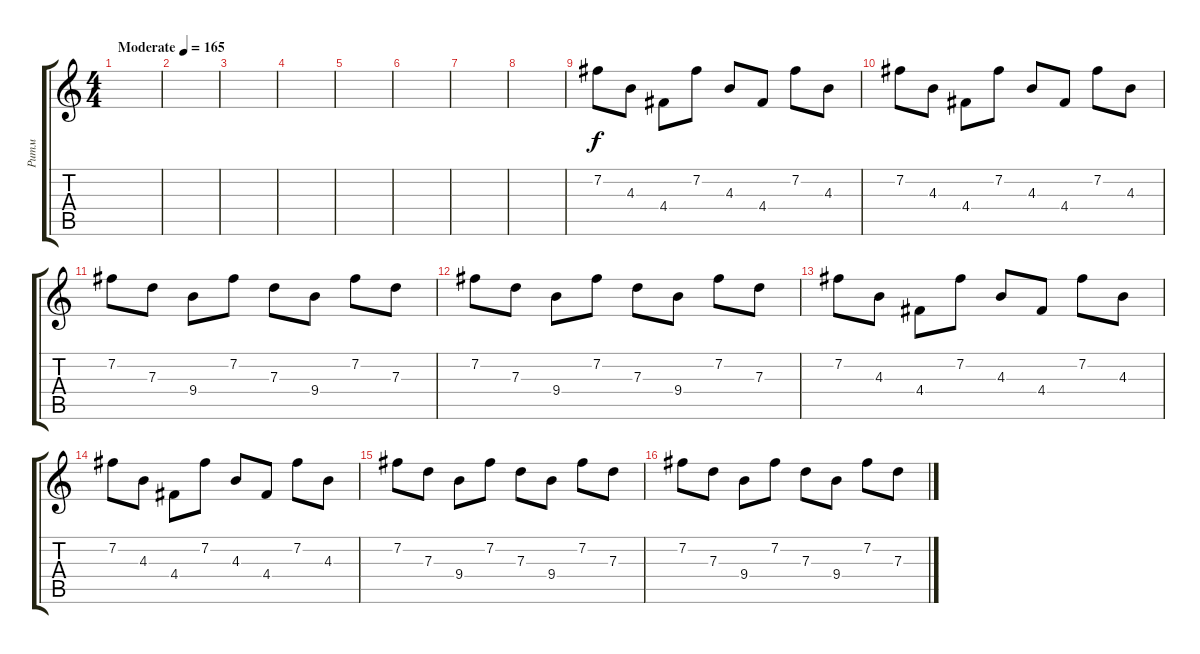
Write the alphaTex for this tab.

\track ("Ритм" "Ритм") {instrument electricguitarclean}
\staff {score tabs}
\tuning (E4 B3 G3 D3 A2 E2) {hide}
\ts (4 4)
\tempo (165 "Moderate")
\clef g2
\ks c
|
|
|
|
|
|
|
|
7.2.8 4.3.8 4.4.8 7.2.8 4.3.8 4.4.8 7.2.8 4.3.8 |
7.2.8 4.3.8 4.4.8 7.2.8 4.3.8 4.4.8 7.2.8 4.3.8 |
7.2.8 7.3.8 9.4.8 7.2.8 7.3.8 9.4.8 7.2.8 7.3.8 |
7.2.8 7.3.8 9.4.8 7.2.8 7.3.8 9.4.8 7.2.8 7.3.8 |
7.2.8 4.3.8 4.4.8 7.2.8 4.3.8 4.4.8 7.2.8 4.3.8 |
7.2.8 4.3.8 4.4.8 7.2.8 4.3.8 4.4.8 7.2.8 4.3.8 |
7.2.8 7.3.8 9.4.8 7.2.8 7.3.8 9.4.8 7.2.8 7.3.8 |
7.2.8 7.3.8 9.4.8 7.2.8 7.3.8 9.4.8 7.2.8 7.3.8
